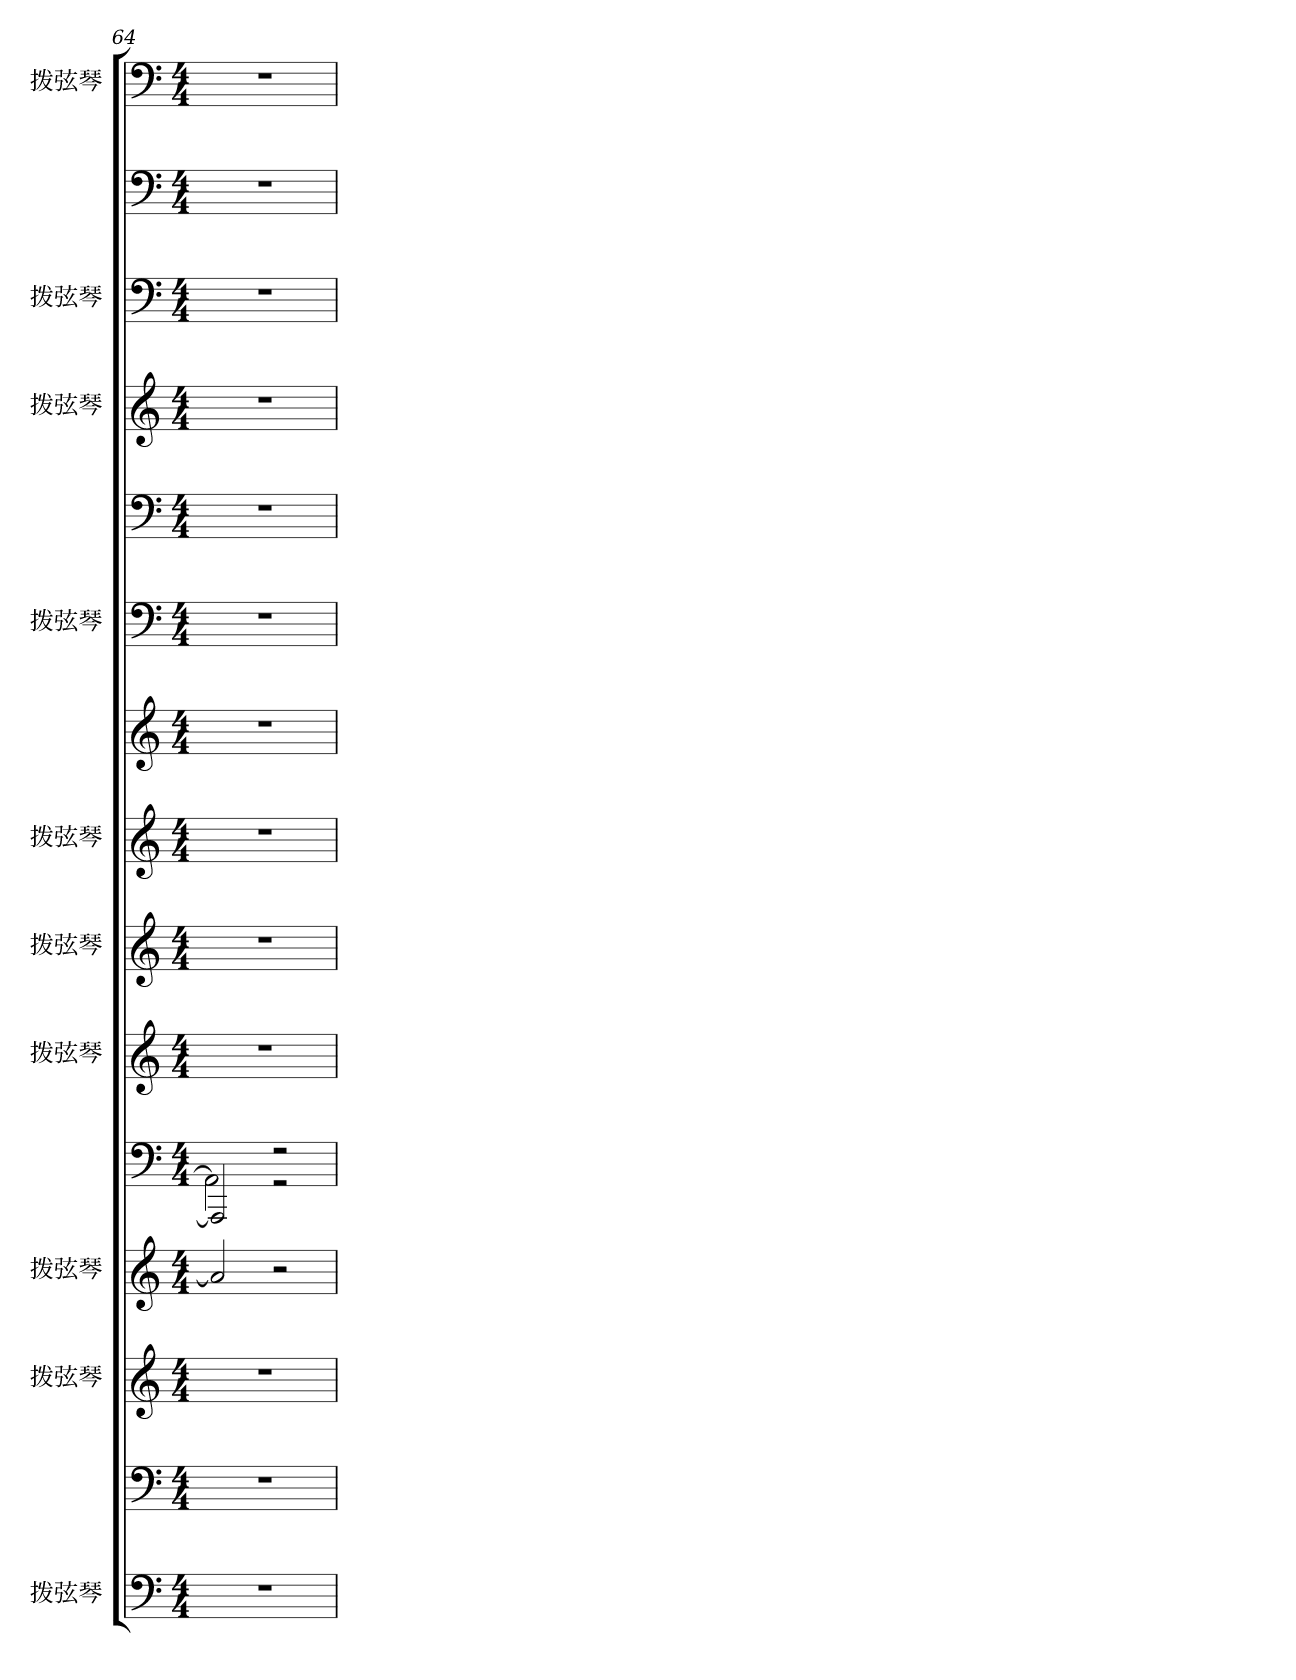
**kern	**kern	**kern	**kern	**kern	**kern	**kern	**kern	**kern	**kern	**kern	**kern	**kern	**kern	**kern
*part10	*part10	*part9	*part8	*part8	*part7	*part6	*part5	*part5	*part4	*part4	*part3	*part2	*part2	*part1
*staff15	*staff14	*staff13	*staff12	*staff11	*staff10	*staff9	*staff8	*staff7	*staff6	*staff5	*staff4	*staff3	*staff2	*staff1
*I"拨弦琴	*	*I"拨弦琴	*I"拨弦琴	*	*I"拨弦琴	*I"拨弦琴	*I"拨弦琴	*	*I"拨弦琴	*	*I"拨弦琴	*I"拨弦琴	*	*I"拨弦琴
*clefF4	*clefF4	*clefG2	*clefG2	*clefF4	*clefG2	*clefG2	*clefG2	*clefG2	*clefF4	*clefF4	*clefG2	*clefF4	*clefF4	*clefF4
*k[]	*k[]	*k[]	*k[]	*k[]	*k[]	*k[]	*k[]	*k[]	*k[]	*k[]	*k[]	*k[]	*k[]	*k[]
*M4/4	*M4/4	*M4/4	*M4/4	*M4/4	*M4/4	*M4/4	*M4/4	*M4/4	*M4/4	*M4/4	*M4/4	*M4/4	*M4/4	*M4/4
=64	=64	=64	=64	=64	=64	=64	=64	=64	=64	=64	=64	=64	=64	=64
*	*	*	*	*^	*	*	*	*	*	*	*	*	*	*
1r	1r	1r	2a/]	2AAA/]	2AA\]	1r	1r	1r	1r	1r	1r	1r	1r	1r	1r
.	.	.	2r	2r	2r	.	.	.	.	.	.	.	.	.	.
*	*	*	*	*v	*v	*	*	*	*	*	*	*	*	*	*
=	=	=	=	=	=	=	=	=	=	=	=	=	=	=
*-	*-	*-	*-	*-	*-	*-	*-	*-	*-	*-	*-	*-	*-	*-
